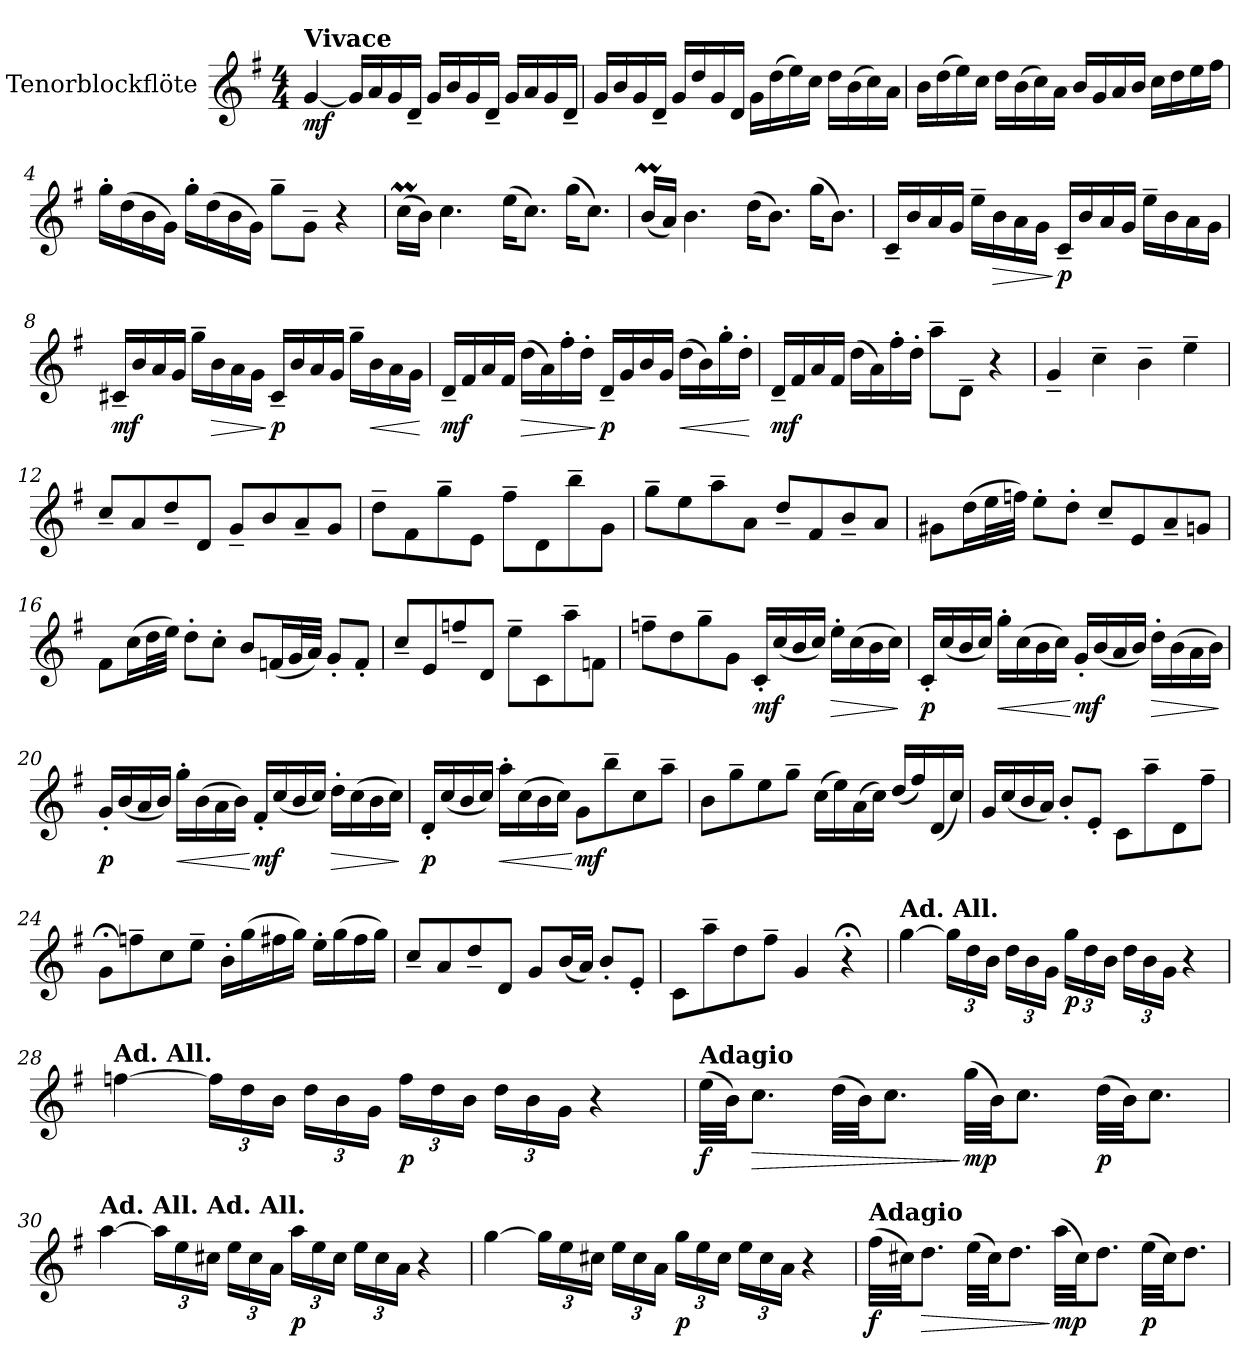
**kern	**dynam
*part1	*part1
*staff1	*staff1
*I"Tenorblockflöte	*
*I'T.bfl.	*
*clefG2	*
*k[f#]	*
*M4/4	*
*MM105	*
=1	=1
!LO:TX:a:B:t=Vivace	!
!	!LO:DY:b
[4g/	mf
16g/LL]	.
16a/	.
16g/	.
16d~/JJ	.
16g/LL	.
16b/	.
16g/	.
16d~/JJ	.
16g/LL	.
16a/	.
16g/	.
16d~/JJ	.
=2	=2
16g/LL	.
16b/	.
16g/	.
16d~/JJ	.
16g/LL	.
16dd/	.
16g/	.
16d/JJ	.
16g\LL	.
(>16dd\	.
16ee\)	.
16cc\JJ	.
16dd\LL	.
(>16b\	.
16cc\)	.
16a\JJ	.
=3	=3
16b\LL	.
(>16dd\	.
16ee\)	.
16cc\JJ	.
16dd\LL	.
(>16b\	.
16cc\)	.
16a\JJ	.
16b/LL	.
16g/	.
16a/	.
16b/JJ	.
16cc\LL	.
16dd\	.
16ee\	.
16ff#\JJ	.
!!LO:LB:g=z
=4	=4
16gg'\LL	.
(>16dd\	.
16b\	.
16g\JJ)	.
16gg'\LL	.
(>16dd\	.
16b\	.
16g\JJ)	.
8gg~\L	.
8g~\J	.
4r	.
=5	=5
(>16ccM\LL	.
16b\JJ)	.
4.cc\	.
(>16ee\KL	.
8.cc\J)	.
(>16gg\KL	.
8.cc\J)	.
=6	=6
(<16bm/LL	.
16a/JJ)	.
4.b\	.
(>16dd\KL	.
8.b\J)	.
(>16gg\KL	.
8.b\J)	.
=7	=7
16c~/LL	.
16b/	.
16a/	.
16g/JJ	.
16ee~\LL	.
!	!LO:HP:b
16b\	>
16a\	.
16g\JJ	.
!	!LO:DY:n=1:b
16c~/LL	] p
16b/	.
16a/	.
16g/JJ	.
16ee~\LL	.
16b\	.
16a\	.
16g\JJ	.
!!LO:LB:g=z
=8	=8
!	!LO:DY:b
16c#X~/LL	mf
16b/	.
16a/	.
16g/JJ	.
16gg~\LL	.
!	!LO:HP:b
16b\	>
16a\	.
16g\JJ	.
!	!LO:DY:n=1:b
16c#~/LL	] p
16b/	.
16a/	.
16g/JJ	.
16gg~\LL	.
!	!LO:HP:b
16b\	<
16a\	.
16g\JJ	.
.	[
=9	=9
!	!LO:DY:b
16d~/LL	mf
16f#/	.
16a/	.
16f#/JJ	.
!	!LO:HP:b
(>16dd\LL	>
16a\)	.
16ff#'\	.
16dd'\JJ	.
!	!LO:DY:n=1:b
16d~/LL	] p
16g/	.
16b/	.
16g/JJ	.
!	!LO:HP:b
(>16dd\LL	<
16b\)	.
16gg'\	.
16dd'\JJ	.
.	[
=10	=10
!	!LO:DY:b
16d~/LL	mf
16f#/	.
16a/	.
16f#/JJ	.
(>16dd\LL	.
16a\)	.
16ff#'\	.
16dd'\JJ	.
8aa~\L	.
8d~\J	.
4r	.
=11	=11
4g~/	.
4cc~\	.
4b~\	.
4ee~\	.
!!LO:LB:g=z
=12	=12
8cc~/L	.
8a/	.
8dd~/	.
8d/J	.
8g~/L	.
8b/	.
8a~/	.
8g/J	.
=13	=13
8dd~\L	.
8f#\	.
8gg~\	.
8e\J	.
8ff#~\L	.
8d\	.
8bb~\	.
8g\J	.
=14	=14
8gg~\L	.
8ee\	.
8aa~\	.
8a\J	.
8dd~/L	.
8f#/	.
8b~/	.
8a/J	.
=15	=15
8g#X\L	.
(>16dd\L	.
32ee\L	.
32ffn\JJJ)	.
8ee'\L	.
8dd'\J	.
8cc~/L	.
8e/	.
8a~/	.
8gn/J	.
!!LO:LB:g=z
=16	=16
8f#\L	.
(>16cc\L	.
32dd\L	.
32ee\JJJ)	.
8dd'\L	.
8cc'\J	.
8b/L	.
(<16fn/L	.
32g/L	.
32a/JJJ)	.
8g'/L	.
8f'/J	.
=17	=17
8cc~/L	.
8e/	.
8ffn~/	.
8d/J	.
8ee~\L	.
8c\	.
8aa~\	.
8fn\J	.
=18	=18
8ffn~\L	.
8dd\	.
8gg~\	.
8g\J	.
!	!LO:DY:b
16c'/LL	mf
(<16cc/	.
16b/	.
16cc/JJ)	.
!	!LO:HP:b
16ee'\LL	>
(>16cc\	.
16b\	.
16cc\JJ)	.
.	]
!!LO:PB:g=z
=19	=19
!	!LO:DY:b
16c'/LL	p
(<16cc/	.
16b/	.
16cc/JJ)	.
!	!LO:HP:b
16gg'\LL	<
(>16cc\	.
16b\	.
16cc\JJ)	.
!	!LO:DY:n=1:b
16g'/LL	[ mf
(<16b/	.
16a/	.
16b/JJ)	.
!	!LO:HP:b
16dd'\LL	>
(>16b\	.
16a\	.
16b\JJ)	.
.	]
=20	=20
!	!LO:DY:b
16g'/LL	p
(<16b/	.
16a/	.
16b/JJ)	.
!	!LO:HP:b
16gg'\LL	<
(>16b\	.
16a\	.
16b\JJ)	.
!	!LO:DY:n=1:b
16f#'/LL	[ mf
(<16cc/	.
16b/	.
16cc/JJ)	.
!	!LO:HP:b
16dd'\LL	>
(>16cc\	.
16b\	.
16cc\JJ)	.
.	]
=21	=21
!	!LO:DY:b
16d'/LL	p
(<16cc/	.
16b/	.
16cc/JJ)	.
!	!LO:HP:b
16aa'\LL	<
(>16cc\	.
16b\	.
16cc\JJ)	.
!	!LO:DY:n=1:b
8g\L	[ mf
8bb~\	.
8cc\	.
8aa~\J	.
!!LO:LB:g=z
=22	=22
8b\L	.
8gg~\	.
8ee\	.
8gg~\J	.
(>16cc\LL	.
16ee\)	.
(>16a\	.
16cc\JJ)	.
(<16dd/LL	.
16ff#/)	.
(<16d/	.
16cc/JJ)	.
=23	=23
16g/LL	.
(<16cc/	.
16b/	.
16a/JJ)	.
8b'/L	.
8e'/J	.
8c\L	.
8aa~\	.
8d\	.
8ff#~\J	.
=24	=24
*MM50	*
8g;<\L	.
*MM105	*
8ffn~\	.
8cc\	.
8ee~\J	.
16b'\LL	.
(>16gg\	.
16ff#X\	.
16gg\JJ)	.
16ee'\LL	.
(>16gg\	.
16ff#\	.
16gg\JJ)	.
=25	=25
8cc~/L	.
8a/	.
8dd~/	.
8d/J	.
8g/L	.
(<16b/L	.
16a/JJ)	.
8b'/L	.
8e'/J	.
!!LO:LB:g=z
=26	=26
8c\L	.
8aa~\	.
8dd\	.
8ff#~\J	.
4g/	.
*MM60	*
4r;<	.
=27	=27
*MM60	*
!LO:TX:a:B:t=Ad.   All.	!
!	!LO:DY:b
[4gg\	other-dynamics
*Xbrackettup	*
*MM105	*
24gg\LL]	.
24dd\	.
24b\JJ	.
24dd\LL	.
24b\	.
24g\JJ	.
!	!LO:DY:b
24gg\LL	p
24dd\	.
24b\JJ	.
24dd\LL	.
24b\	.
24g\JJ	.
4r	.
=28	=28
*MM60	*
!LO:TX:a:B:t=Ad.   All.	!
!	!LO:DY:b
[4ffn\	other-dynamics
*MM105	*
24ff\LL]	.
24dd\	.
24b\JJ	.
24dd\LL	.
24b\	.
24g\JJ	.
!	!LO:DY:b
24ff\LL	p
24dd\	.
24b\JJ	.
24dd\LL	.
24b\	.
24g\JJ	.
4r	.
=29	=29
*MM60	*
!LO:TX:a:B:t=Adagio	!
!	!LO:DY:b
(>32ee\LLL	f
32b\JJ)	.
!	!LO:HP:b
8.cc\J	>
(>32dd\LLL	.
32b\JJ)	.
8.cc\J	.
!	!LO:DY:n=1:b
(>32gg\LLL	] mp
32b\JJ)	.
8.cc\J	.
!	!LO:DY:n=2:b
(>32dd\LLL	p
32b\JJ)	.
8.cc\J	.
!!LO:LB:g=z
=30	=30
!LO:TX:a:B:t=Ad.    All.                                             Ad.   All.	!
!	!LO:DY:b
[4aa\	other-dynamics
24aa\LL]	.
*MM105	*
24ee\	.
24cc#X\JJ	.
24ee\LL	.
24cc#\	.
24a\JJ	.
!	!LO:DY:b
24aa\LL	p
24ee\	.
24cc#\JJ	.
24ee\LL	.
24cc#\	.
24a\JJ	.
4r	.
=31	=31
*MM60	*
!	!LO:DY:b
[4gg\	other-dynamics
*MM105	*
24gg\LL]	.
24ee\	.
24cc#X\JJ	.
24ee\LL	.
24cc#\	.
24a\JJ	.
!	!LO:DY:b
24gg\LL	p
24ee\	.
24cc#\JJ	.
24ee\LL	.
24cc#\	.
24a\JJ	.
4r	.
=32	=32
*MM60	*
!LO:TX:a:B:t=Adagio	!
!	!LO:DY:b
(>32ff#\LLL	f
32cc#X\JJ)	.
!	!LO:HP:b
8.dd\J	>
(>32ee\LLL	.
32cc#\JJ)	.
8.dd\J	.
!	!LO:DY:n=1:b
(>32aa\LLL	] mp
32cc#\JJ)	.
8.dd\J	.
!	!LO:DY:n=2:b
(>32ee\LLL	p
32cc#\JJ)	.
8.dd\J	.
=	=
*-	*-
